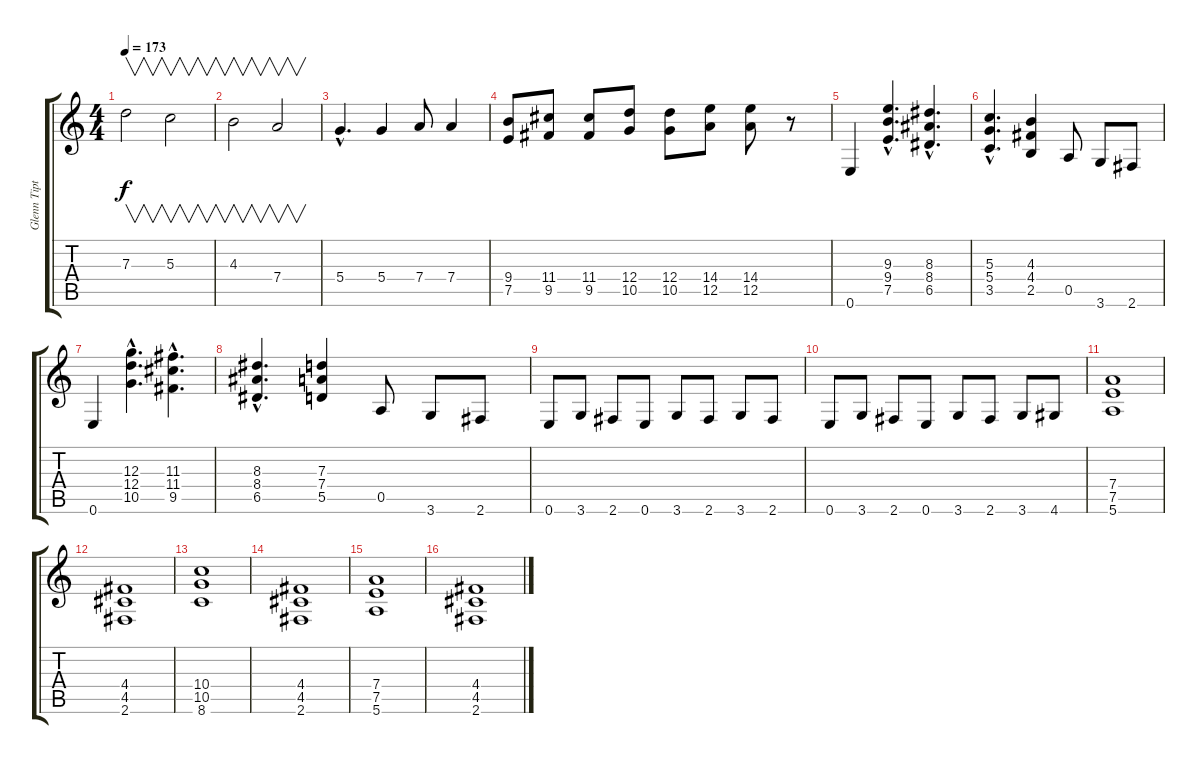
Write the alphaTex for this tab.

\track ("Glenn Tipton" "Glenn Tipt") {instrument overdrivenguitar}
\staff {score tabs}
\tuning (E4 B3 G3 D3 A2 E2) {hide}
\ts (4 4)
\tempo 173
\clef g2
\ks c
7.3.2{v dy f} 5.3.2{v} |
4.3.2{v} 7.4.2{v} |
5.4{hac}.4{d} 5.4.4 7.4.8 7.4.4 |
(9.4 7.5).8 (11.4 9.5).8 (11.4 9.5).8 (12.4 10.5).8 (12.4 10.5).8 (14.4 12.5).8 (14.4 12.5).8 r.8 |
0.6.4 (9.3{hac} 9.4{hac} 7.5{hac}).4{d} (8.3{hac} 8.4{hac} 6.5{hac}).4{d} |
(5.3{hac} 5.4{hac} 3.5{hac}).4{d} (4.3 4.4 2.5).4 0.5.8 3.6.8 2.6.8 |
0.6.4 (12.3{hac} 12.4{hac} 10.5{hac}).4{d} (11.3{hac} 11.4{hac} 9.5{hac}).4{d} |
(8.3{hac} 8.4{hac} 6.5{hac}).4{d} (7.3 7.4 5.5).4 0.5.8 3.6.8 2.6.8 |
0.6.8 3.6.8 2.6.8 0.6.8 3.6.8 2.6.8 3.6.8 2.6.8 |
0.6.8 3.6.8 2.6.8 0.6.8 3.6.8 2.6.8 3.6.8 4.6.8 |
(7.4 7.5 5.6).1 |
(4.4 4.5 2.6).1 |
(10.4 10.5 8.6).1 |
(4.4 4.5 2.6).1 |
(7.4 7.5 5.6).1 |
(4.4 4.5 2.6).1
